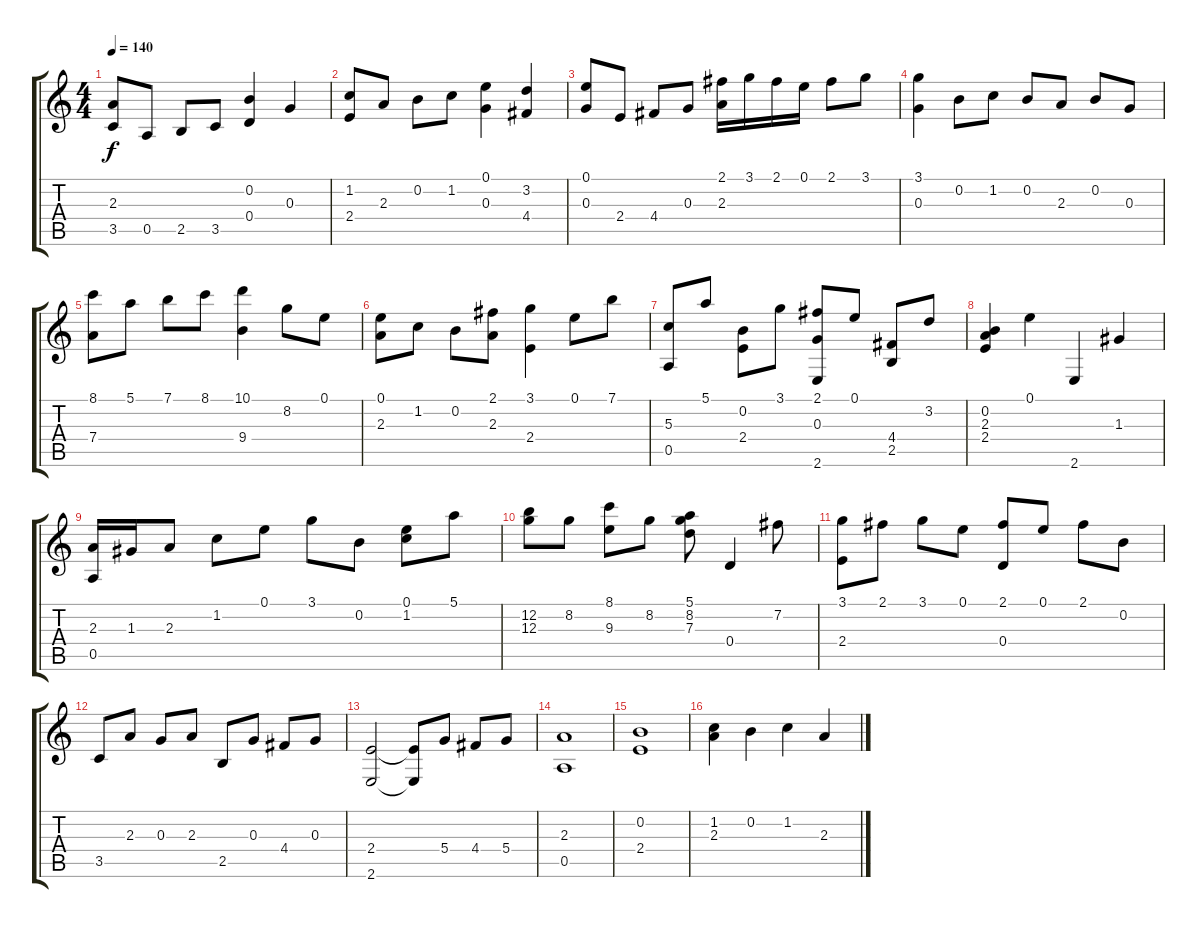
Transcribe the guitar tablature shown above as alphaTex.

\track "" {instrument acousticguitarnylon}
\staff {score tabs}
\tuning (E4 B3 G3 D3 A2 D2) {hide}
\ts (4 4)
\tempo 140
\clef g2
\ks c
(2.3 3.5).8{dy f} 0.5.8 2.5.8 3.5.8 (0.2 0.4).4 0.3.4 |
(1.2 2.4).8 2.3.8 0.2.8 1.2.8 (0.1 0.3).4 (3.2 4.4).4 |
(0.1 0.3).8 2.4.8 4.4.8 0.3.8 (2.1 2.3).16 3.1.16 2.1.16 0.1.16 2.1.8 3.1.8 |
(3.1 0.3).4 0.2.8 1.2.8 0.2.8 2.3.8 0.2.8 0.3.8 |
(8.1 7.4).8 5.1.8 7.1.8 8.1.8 (10.1 9.4).4 8.2.8 0.1.8 |
(0.1 2.3).8 1.2.8 0.2.8 (2.1 2.3).8 (3.1 2.4).4 0.1.8 7.1.8 |
(5.3 0.5).8 5.1.8 (0.2 2.4).8 3.1.8 (2.1 0.3 2.6).8 0.1.8 (4.4 2.5).8 3.2.8 |
(0.2 2.3 2.4).4 0.1.4 2.6.4 1.3.4 |
(2.3 0.5).16 1.3.16 2.3.8 1.2.8 0.1.8 3.1.8 0.2.8 (0.1 1.2).8 5.1.8 |
(12.2 12.3).8 8.2.8 (8.1 9.3).8 8.2.8 (5.1 8.2 7.3).8 0.4.4 7.2.8 |
(3.1 2.4).8 2.1.8 3.1.8 0.1.8 (2.1 0.4).8 0.1.8 2.1.8 0.2.8 |
3.5.8 2.3.8 0.3.8 2.3.8 2.5.8 0.3.8 4.4.8 0.3.8 |
(2.4 2.6).2 (2.4{t} 2.6{t}).8 5.4.8 4.4.8 5.4.8 |
(2.3 0.5).1 |
(0.2 2.4).1 |
(1.2 2.3).4 0.2.4 1.2.4 2.3.4
